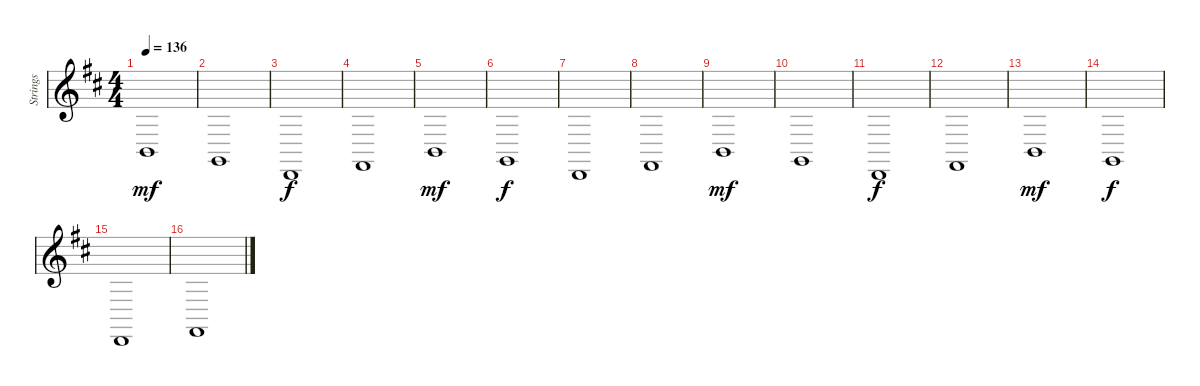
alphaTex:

\track ("Strings" "Strings") {instrument stringensemble1}
\staff {score}
\tuning (E4 B3 G3 D3 A2 D2) {hide}
\ts (4 4)
\tempo 136
\clef g2
\ks bminor
2.5.1{dy mf} |
5.6.1 |
0.6.1{dy f} |
4.6.1 |
2.5.1{dy mf} |
5.6.1{dy f} |
0.6.1 |
4.6.1 |
2.5.1{dy mf} |
5.6.1 |
0.6.1{dy f} |
4.6.1 |
2.5.1{dy mf} |
5.6.1{dy f} |
0.6.1 |
4.6.1
